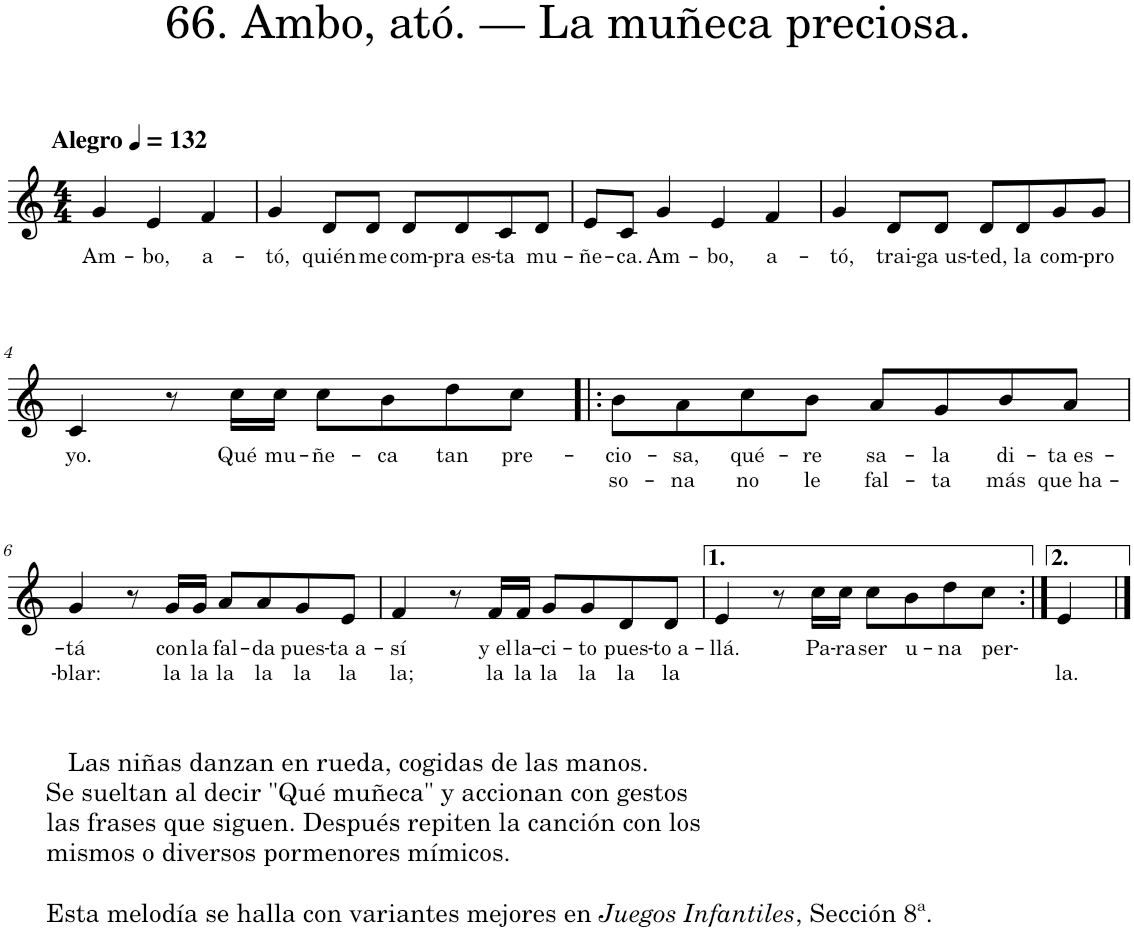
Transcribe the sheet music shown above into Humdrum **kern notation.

**kern	**text	**text
*part1	*part1	*part1
*staff1	*staff1	*staff1
*I"Piano	*	*
*I'Pno.	*	*
*clefG2	*	*
*k[]	*	*
*M4/4	*	*
*MM132	*	*
=	=	=
!LO:TX:a:B:t=Alegro	!	!
!	!LO:LY:b	!
4g/	Am-	.
!	!LO:LY:b	!
4e/	-bo,	.
!	!LO:LY:b	!
4f/	a-	.
=1	=1	=1
!	!LO:LY:b	!
4g/	-tó,	.
!	!LO:LY:b	!
8d/L	quién	.
!	!LO:LY:b	!
8d/J	me	.
!	!LO:LY:b	!
8d/L	com-	.
!	!LO:LY:b	!
8d/	-pra es-	.
!	!LO:LY:b	!
8c/	-ta	.
!	!LO:LY:b	!
8d/J	mu-	.
=2	=2	=2
!	!LO:LY:b	!
8e/L	-ñe-	.
!	!LO:LY:b	!
8c/J	-ca.	.
!	!LO:LY:b	!
4g/	Am-	.
!	!LO:LY:b	!
4e/	-bo,	.
!	!LO:LY:b	!
4f/	a-	.
=3	=3	=3
!	!LO:LY:b	!
4g/	-tó,	.
!	!LO:LY:b	!
8d/L	trai-	.
!	!LO:LY:b	!
8d/J	-ga us-	.
!	!LO:LY:b	!
8d/L	-ted,	.
!	!LO:LY:b	!
8d/	la	.
!	!LO:LY:b	!
8g/	com-	.
!	!LO:LY:b	!
8g/J	-pro	.
!!LO:LB:g=z
=4	=4	=4
!	!LO:LY:b	!
4c/	yo.	.
8r	.	.
!	!LO:LY:b	!
16cc\LL	Qué	.
!	!LO:LY:b	!
16cc\JJ	mu-	.
!	!LO:LY:b	!
8cc\L	-ñe-	.
!	!LO:LY:b	!
8b\	-ca	.
!	!LO:LY:b	!
8dd\	tan	.
!	!LO:LY:b	!
8cc\J	pre-	.
=5!|:	=5!|:	=5!|:
!	!LO:LY:b	!LO:LY:b
8b\L	-cio-	so-
!	!LO:LY:b	!LO:LY:b
8a\	-sa,	-na
!	!LO:LY:b	!LO:LY:b
8cc\	qué-	no
!	!LO:LY:b	!LO:LY:b
8b\J	-re	le
!	!LO:LY:b	!LO:LY:b
8a/L	sa-	fal-
!	!LO:LY:b	!LO:LY:b
8g/	-la	-ta
!	!LO:LY:b	!LO:LY:b
8b/	di-	más
!	!LO:LY:b	!LO:LY:b
8a/J	-ta es-	que ha-
!!LO:LB:g=z
=6	=6	=6
!LO:TX:b:t=Las niñas danzan en rueda, cogidas de las manos.	!	!
!LO:TX:b:t=Se sueltan al decir "Qué muñeca" y accionan con gestos	!	!
!LO:TX:b:t=las frases que siguen. Después repiten la canción con los	!	!
!LO:TX:b:t=mismos o diversos pormenores mímicos.	!	!
!LO:TX:b:t=Esta melodía se halla con variantes mejores en	!	!
!LO:TX:b:i:t=Juegos Infantiles	!	!
!LO:TX:b:t=, Sección 8ª.	!	!
!	!LO:LY:b	!LO:LY:b
4g/	-tá	-blar:
8r	.	.
!	!LO:LY:b	!LO:LY:b
16g/LL	con	la
!	!LO:LY:b	!LO:LY:b
16g/JJ	la	la
!	!LO:LY:b	!LO:LY:b
8a/L	fal-	la
!	!LO:LY:b	!LO:LY:b
8a/	-da	la
!	!LO:LY:b	!LO:LY:b
8g/	pues-	la
!	!LO:LY:b	!LO:LY:b
8e/J	-ta a-	la
=7	=7	=7
!	!LO:LY:b	!LO:LY:b
4f/	-sí	la;
8r	.	.
!	!LO:LY:b	!LO:LY:b
16f/LL	y el	la
!	!LO:LY:b	!LO:LY:b
16f/JJ	la-	la
!	!LO:LY:b	!LO:LY:b
8g/L	-ci-	la
!	!LO:LY:b	!LO:LY:b
8g/	-to	la
!	!LO:LY:b	!LO:LY:b
8d/	pues-	la
!	!LO:LY:b	!LO:LY:b
8d/J	-to a-	la
=8	=8	=8
!	!LO:LY:b	!
4e/	-llá.	.
8r	.	.
!	!LO:LY:b	!
16cc\LL	Pa-	.
!	!LO:LY:b	!
16cc\JJ	-ra	.
!	!LO:LY:b	!
8cc\L	ser	.
!	!LO:LY:b	!
8b\	u-	.
!	!LO:LY:b	!
8dd\	-na	.
!	!LO:LY:b	!
8cc\J	per-	.
=9:|!	=9:|!	=9:|!
!	!	!LO:LY:b
4e/	.	la.
==	==	==
*-	*-	*-
